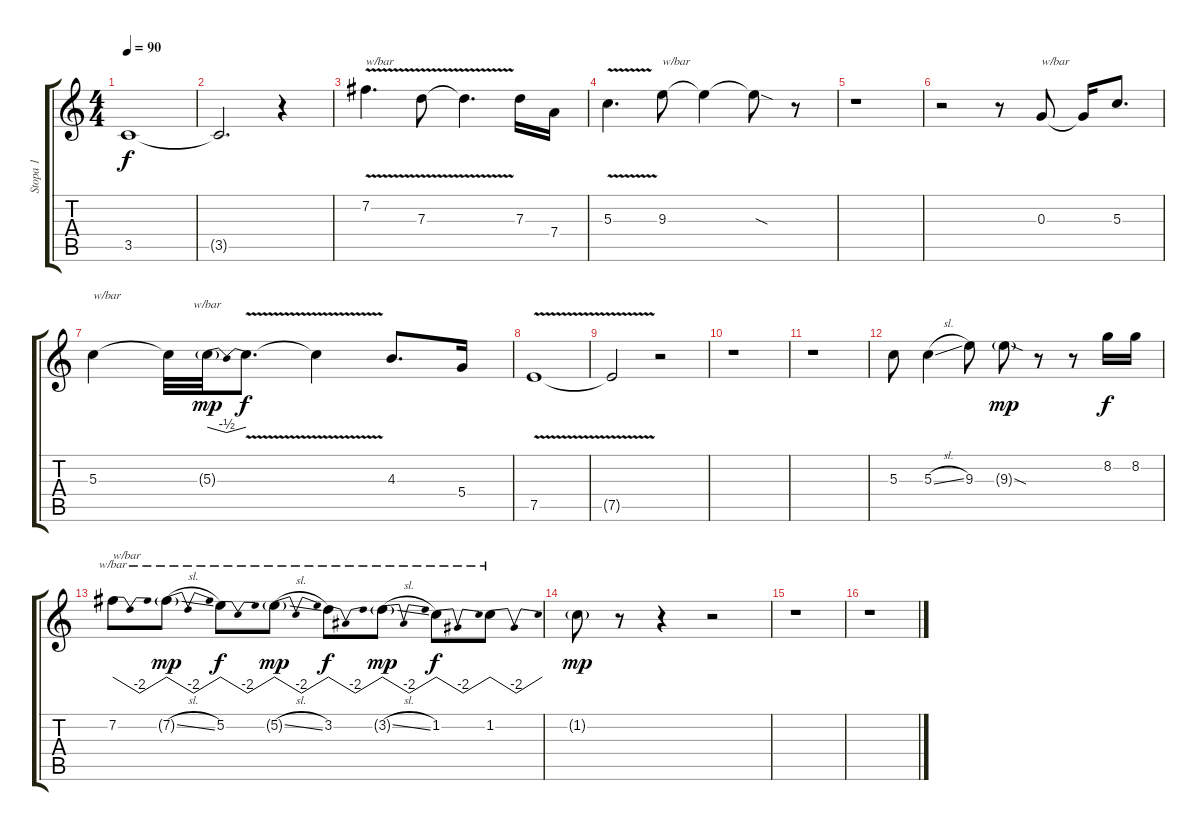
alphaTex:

\track ("Stopa 1" "Stopa 1") {instrument distortionguitar}
\staff {score tabs}
\tuning (E4 B3 G3 D3 A2 E2) {hide}
\ts (4 4)
\tempo 90
\clef g2
\ks c
3.5.1{dy f} |
3.5{t}.2{d} r.4 |
7.2{v}.4{d txt "w/bar"} 7.3{v}.8 7.3{t}.4{d} 7.3.16 7.4.16 |
5.3{v}.4{d} 9.3.8{txt "w/bar"} 9.3{t}.4 9.3{sod t}.8 r.8 |
r.1 |
r.2 r.8 0.3.8{txt "w/bar" beam Up} 0.3{t}.16{beam Up} 5.3.8{d beam Up} |
5.3.4{txt "w/bar"} 5.3{t}.32 5.3{g}.32{tbe (dip default 0 0 30 -2 60 0) dy mp} 5.3{v t}.8{d dy f} 5.3{t}.4 4.3.8{d} 5.4.16 |
7.5{v}.1 |
7.5{t}.2 r.2 |
r.1 |
r.1 |
5.3.8 5.3{sl}.4 9.3.8 9.3{sod g}.8{dy mp} r.8 r.8 8.2.16{dy f} 8.2.16 |
7.2.8{tbe (dip default 0 0 40 -8 60 0) txt "w/bar"} 7.2{sl g}.8{tbe (dip default 0 0 40 -8 60 0) dy mp} 5.2.8{tbe (dip default 0 0 40 -8 60 0) dy f} 5.2{sl g}.8{tbe (dip default 0 0 40 -8 60 0) dy mp} 3.2.8{tbe (dip default 0 0 40 -8 60 0) dy f} 3.2{sl g}.8{tbe (dip default 0 0 40 -8 60 0) dy mp} 1.2.8{tbe (dip default 0 0 40 -8 60 0) dy f} 1.2.8{tbe (dip default 0 0 40 -8 60 0)} |
1.2{g}.8{dy mp} r.8 r.4 r.2 |
r.1 |
r.1
